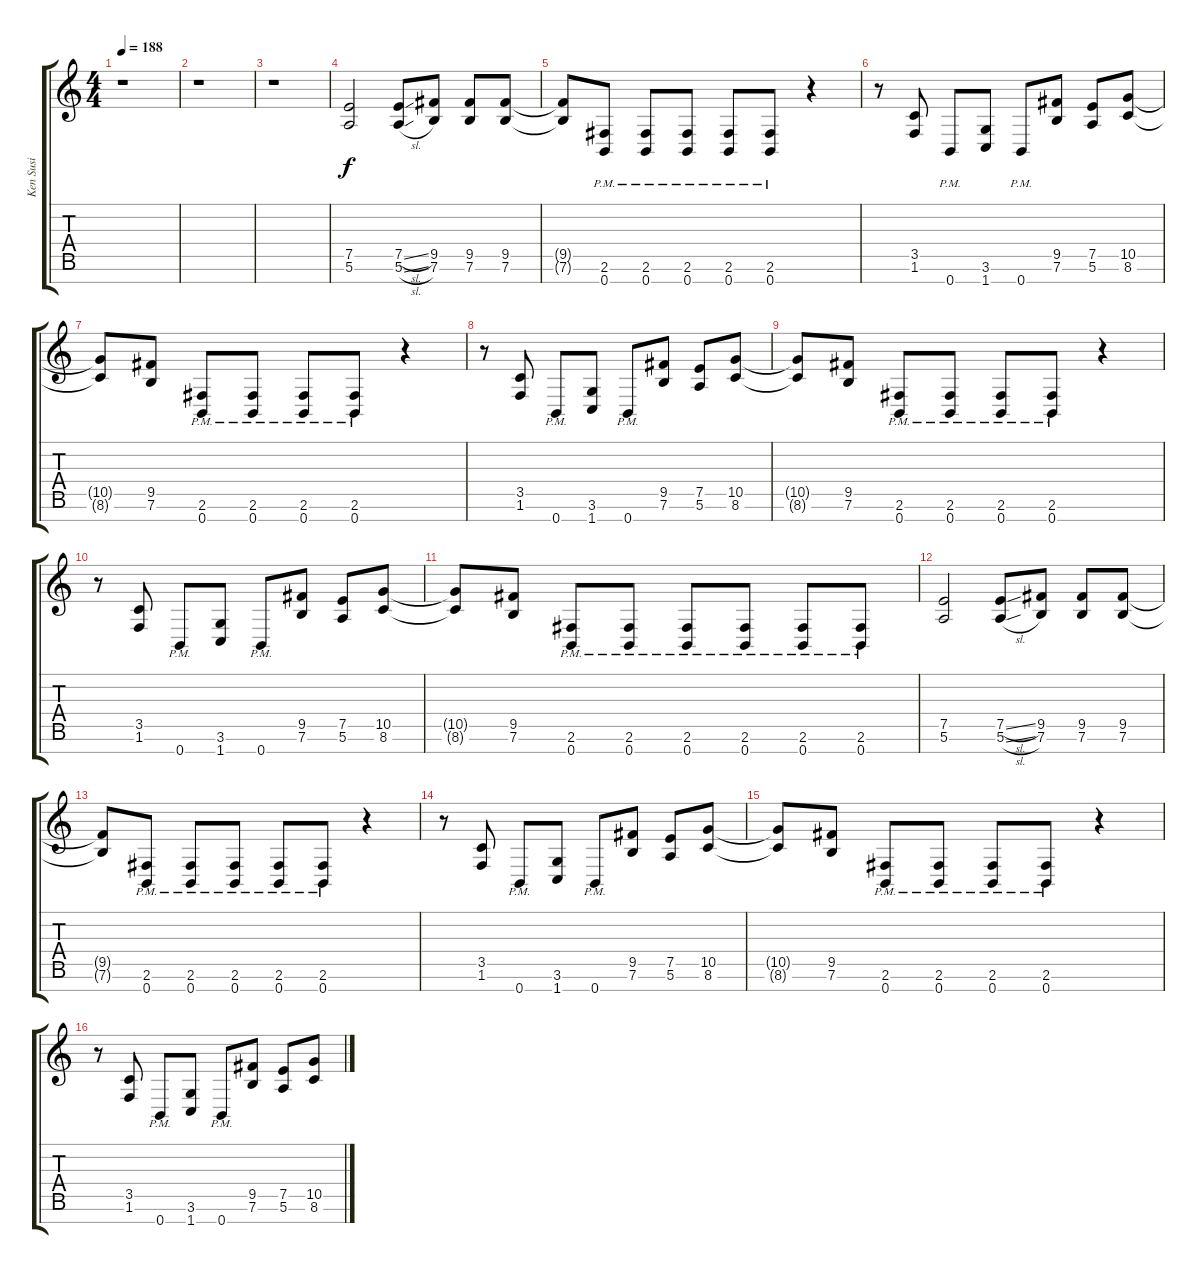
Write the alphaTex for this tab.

\track ("Ken Susi" "Ken Susi") {instrument distortionguitar}
\staff {score tabs}
\tuning (E4 B3 G3 D3 A2 E2 B1) {hide}
\ts (4 4)
\tempo 188
\clef g2
\ks c
r.1{dy f} |
r.1 |
r.1 |
(7.5 5.6).2{volume 16} (7.5{sl} 5.6{sl}).8 (9.5 7.6).8 (9.5 7.6).8 (9.5 7.6).8 |
(9.5{t} 7.6{t}).8 (2.6{pm} 0.7{pm}).8 (2.6{pm} 0.7{pm}).8 (2.6{pm} 0.7{pm}).8 (2.6{pm} 0.7{pm}).8 (2.6{pm} 0.7{pm}).8 r.4 |
r.8 (3.5 1.6).8 0.7{pm}.8 (3.6 1.7).8 0.7{pm}.8 (9.5 7.6).8 (7.5 5.6).8 (10.5 8.6).8 |
(10.5{t} 8.6{t}).8 (9.5 7.6).8 (2.6{pm} 0.7{pm}).8 (2.6{pm} 0.7{pm}).8 (2.6{pm} 0.7{pm}).8 (2.6{pm} 0.7{pm}).8 r.4 |
r.8 (3.5 1.6).8 0.7{pm}.8 (3.6 1.7).8 0.7{pm}.8 (9.5 7.6).8 (7.5 5.6).8 (10.5 8.6).8 |
(10.5{t} 8.6{t}).8 (9.5 7.6).8 (2.6{pm} 0.7{pm}).8 (2.6{pm} 0.7{pm}).8 (2.6{pm} 0.7{pm}).8 (2.6{pm} 0.7{pm}).8 r.4 |
r.8 (3.5 1.6).8 0.7{pm}.8 (3.6 1.7).8 0.7{pm}.8 (9.5 7.6).8 (7.5 5.6).8 (10.5 8.6).8 |
(10.5{t} 8.6{t}).8 (9.5 7.6).8 (2.6{pm} 0.7{pm}).8 (2.6{pm} 0.7{pm}).8 (2.6{pm} 0.7{pm}).8 (2.6{pm} 0.7{pm}).8 (2.6{pm} 0.7{pm}).8 (2.6{pm} 0.7{pm}).8 |
(7.5 5.6).2 (7.5{sl} 5.6{sl}).8 (9.5 7.6).8 (9.5 7.6).8 (9.5 7.6).8 |
(9.5{t} 7.6{t}).8 (2.6{pm} 0.7{pm}).8 (2.6{pm} 0.7{pm}).8 (2.6{pm} 0.7{pm}).8 (2.6{pm} 0.7{pm}).8 (2.6{pm} 0.7{pm}).8 r.4 |
r.8 (3.5 1.6).8 0.7{pm}.8 (3.6 1.7).8 0.7{pm}.8 (9.5 7.6).8 (7.5 5.6).8 (10.5 8.6).8 |
(10.5{t} 8.6{t}).8 (9.5 7.6).8 (2.6{pm} 0.7{pm}).8 (2.6{pm} 0.7{pm}).8 (2.6{pm} 0.7{pm}).8 (2.6{pm} 0.7{pm}).8 r.4 |
r.8 (3.5 1.6).8 0.7{pm}.8 (3.6 1.7).8 0.7{pm}.8 (9.5 7.6).8 (7.5 5.6).8 (10.5 8.6).8
